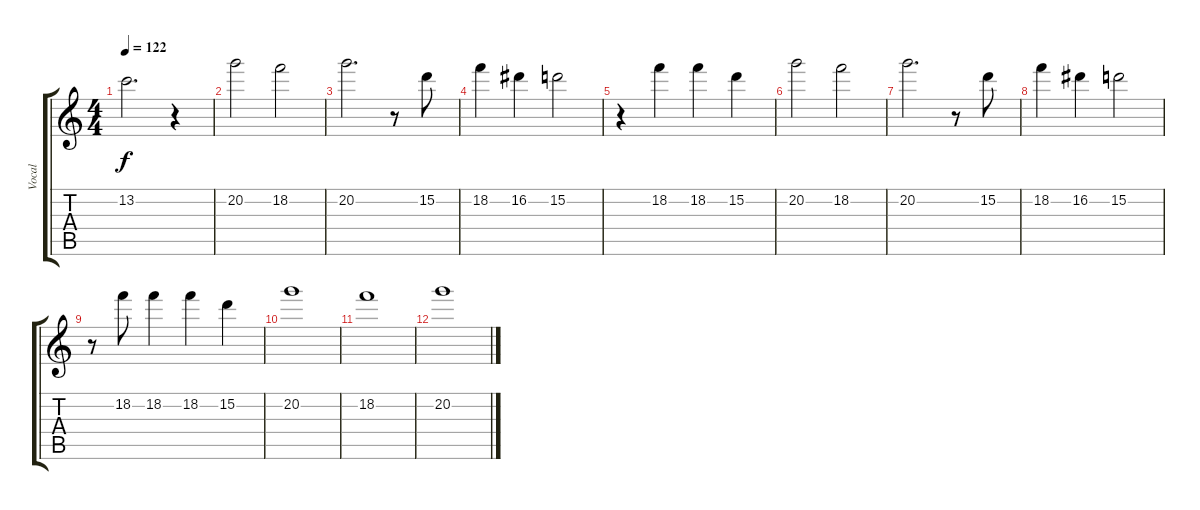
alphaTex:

\track ("Vocal" "Vocal") {instrument acousticguitarsteel}
\staff {score tabs}
\tuning (E4 B3 G3 D3 A2 E2) {hide}
\ts (4 4)
\tempo 122
\clef g2
\ks c
13.2.2{d dy f} r.4 |
20.2.2 18.2.2 |
20.2.2{d} r.8 15.2.8 |
18.2.4 16.2.4 15.2.2 |
r.4 18.2.4 18.2.4 15.2.4 |
20.2.2 18.2.2 |
20.2.2{d} r.8 15.2.8 |
18.2.4 16.2.4 15.2.2 |
r.8 18.2.8 18.2.4 18.2.4 15.2.4 |
20.2.1 |
18.2.1 |
20.2.1
